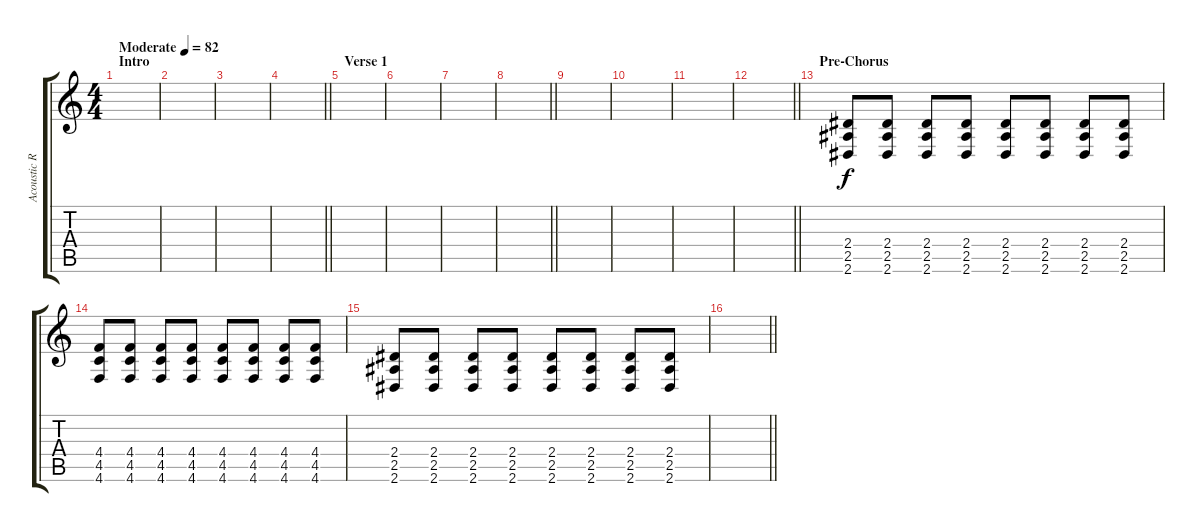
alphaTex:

\track ("Acoustic Rhytm Guitar [R]" "Acoustic R") {instrument acousticguitarsteel}
\staff {score tabs}
\tuning (Eb4 Bb3 Gb3 Db3 Ab2 Db2) {hide}
\ts (4 4)
\section ("" "Intro")
\tempo (82 "Moderate")
\clef g2
\ks c
|
|
|
\barLineRight lightlight
|
\section ("" "Verse 1")
|
|
|
\barLineRight lightlight
|
|
|
|
\barLineRight lightlight
|
\section ("" "Pre-Chorus")
(2.4 2.5 2.6).8 (2.4 2.5 2.6).8 (2.4 2.5 2.6).8 (2.4 2.5 2.6).8 (2.4 2.5 2.6).8 (2.4 2.5 2.6).8 (2.4 2.5 2.6).8 (2.4 2.5 2.6).8 |
(4.4 4.5 4.6).8 (4.4 4.5 4.6).8 (4.4 4.5 4.6).8 (4.4 4.5 4.6).8 (4.4 4.5 4.6).8 (4.4 4.5 4.6).8 (4.4 4.5 4.6).8 (4.4 4.5 4.6).8 |
(2.4 2.5 2.6).8 (2.4 2.5 2.6).8 (2.4 2.5 2.6).8 (2.4 2.5 2.6).8 (2.4 2.5 2.6).8 (2.4 2.5 2.6).8 (2.4 2.5 2.6).8 (2.4 2.5 2.6).8 |
\barLineRight lightlight
